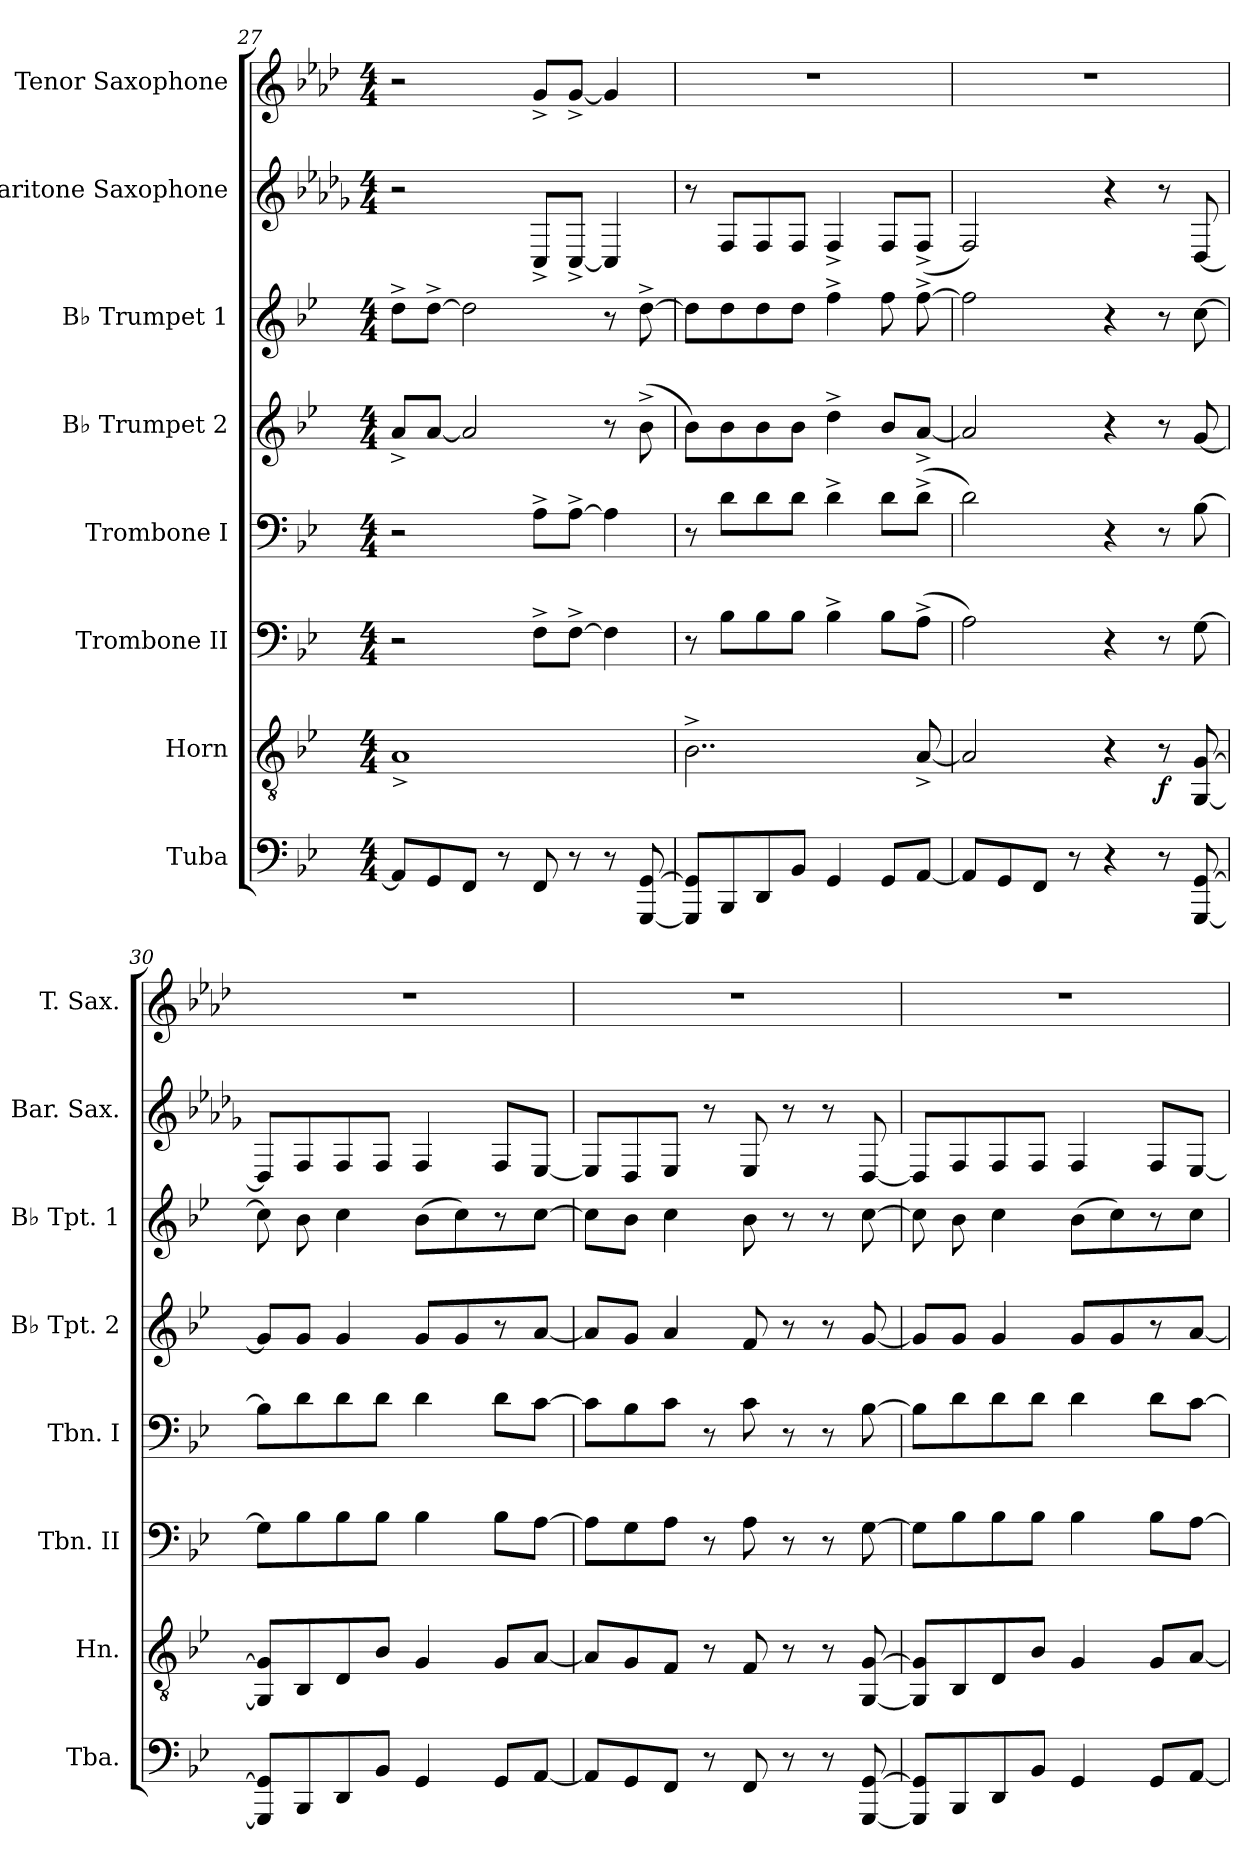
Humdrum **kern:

**kern	**kern	**dynam	**kern	**kern	**kern	**kern	**kern	**kern
*part8	*part7	*part7	*part6	*part5	*part4	*part3	*part2	*part1
*staff8	*staff7	*staff7	*staff6	*staff5	*staff4	*staff3	*staff2	*staff1
*I"Tuba	*I"Horn	*	*I"Trombone II	*I"Trombone I	*I"B♭ Trumpet 2	*I"B♭ Trumpet 1	*I"Baritone Saxophone	*I"Tenor Saxophone
*I'Tba.	*I'Hn.	*	*I'Tbn. II	*I'Tbn. I	*I'B♭ Tpt. 2	*I'B♭ Tpt. 1	*I'Bar. Sax.	*I'T. Sax.
*clefF4	*clefGv2	*	*clefF4	*clefF4	*clefG2	*clefG2	*clefG2	*clefG2
*	*ITrd1c2	*	*	*	*ITrd1c2	*ITrd1c2	*ITrd12c21	*ITrd8c14
*k[b-e-]	*k[b-e-a-d-]	*	*k[b-e-]	*k[b-e-]	*k[b-e-a-d-]	*k[b-e-a-d-]	*k[b-e-a-d-g-]	*k[b-e-a-d-]
*M4/4	*M4/4	*	*M4/4	*M4/4	*M4/4	*M4/4	*M4/4	*M4/4
=27	=27	=27	=27	=27	=27	=27	=27	=27
8AAL]	1G^	.	2r	2r	8g^L	8cc^L	2r	2r
8GG	.	.	.	.	[8gJ	[8cc^J	.	.
8FFJ	.	.	.	.	2g]	2cc]	.	.
8r	.	.	.	.	.	.	.	.
8FF	.	.	8F^L	8A^L	.	.	8CC^L	8G^L
8r	.	.	[8F^J	[8A^J	.	.	[8CC^J	[8G^J
8r	.	.	4F]	4A]	8r	8r	4CC]	4G]
[8GGG [8GG	.	.	.	.	(>8a-^	[8cc^	.	.
=28	=28	=28	=28	=28	=28	=28	=28	=28
8GGG] 8GG]L	2..A-^	.	8r	8r	8a-L)	8ccL]	8r	1r
8BBB-	.	.	8B-L	8dL	8a-	8cc	8FFL	.
8DD	.	.	8B-	8d	8a-	8cc	8FF	.
8BB-J	.	.	8B-J	8dJ	8a-J	8ccJ	8FFJ	.
4GG	.	.	4B-^	4d^	4cc^	4ee-^	4FF^	.
8GGL	.	.	8B-L	8dL	8a-L	8ee-	8FFL	.
[8AAJ	[8G^	.	(>8A^J	(>8d^J	[8g^J	[8ee-^	(>8FF^J	.
=29	=29	=29	=29	=29	=29	=29	=29	=29
8AAL]	2G]	.	2A)	2d)	2g]	2ee-]	2FF)	1r
8GG	.	.	.	.	.	.	.	.
8FFJ	.	.	.	.	.	.	.	.
8r	.	.	.	.	.	.	.	.
4r	4r	.	4r	4r	4r	4r	4r	.
!	!	!LO:DY:b	!	!	!	!	!	!
8r	8r	f	8r	8r	8r	8r	8r	.
[8GGG [8GG	[8FF [8F	.	[8G	[8B-	[8f	[8b-	[8DD-	.
=30	=30	=30	=30	=30	=30	=30	=30	=30
8GGG] 8GG]L	8FF] 8F]L	.	8GL]	8B-L]	8fL]	8b-]	8DD-L]	1r
8BBB-	8AA-	.	8B-	8d	8fJ	8a-	8FF	.
8DD	8C	.	8B-	8d	4f	4b-	8FF	.
8BB-J	8A-J	.	8B-J	8dJ	.	.	8FFJ	.
4GG	4F	.	4B-	4d	8fL	(>8a-L	4FF	.
.	.	.	.	.	8f	8b-)	.	.
8GGL	8FL	.	8B-L	8dL	8r	8r	8FFL	.
[8AAJ	[8GJ	.	[8AJ	[8cJ	[8gJ	[8b-J	[8EE-J	.
=31	=31	=31	=31	=31	=31	=31	=31	=31
8AAL]	8GL]	.	8AL]	8cL]	8gL]	8b-L]	8EE-L]	1r
8GG	8F	.	8G	8B-	8fJ	8a-J	8DD-	.
8FFJ	8E-J	.	8AJ	8cJ	4g	4b-	8EE-J	.
8r	8r	.	8r	8r	.	.	8r	.
8FF	8E-	.	8A	8c	8e-	8a-	8EE-	.
8r	8r	.	8r	8r	8r	8r	8r	.
8r	8r	.	8r	8r	8r	8r	8r	.
[8GGG [8GG	[8FF [8F	.	[8G	[8B-	[8f	[8b-	[8DD-	.
=32	=32	=32	=32	=32	=32	=32	=32	=32
8GGG] 8GG]L	8FF] 8F]L	.	8GL]	8B-L]	8fL]	8b-]	8DD-L]	1r
8BBB-	8AA-	.	8B-	8d	8fJ	8a-	8FF	.
8DD	8C	.	8B-	8d	4f	4b-	8FF	.
8BB-J	8A-J	.	8B-J	8dJ	.	.	8FFJ	.
4GG	4F	.	4B-	4d	8fL	(>8a-L	4FF	.
.	.	.	.	.	8f	8b-)	.	.
8GGL	8FL	.	8B-L	8dL	8r	8r	8FFL	.
[8AAJ	[8GJ	.	[8AJ	[8cJ	[8gJ	8b-J	[8EE-J	.
=	=	=	=	=	=	=	=	=
*-	*-	*-	*-	*-	*-	*-	*-	*-
